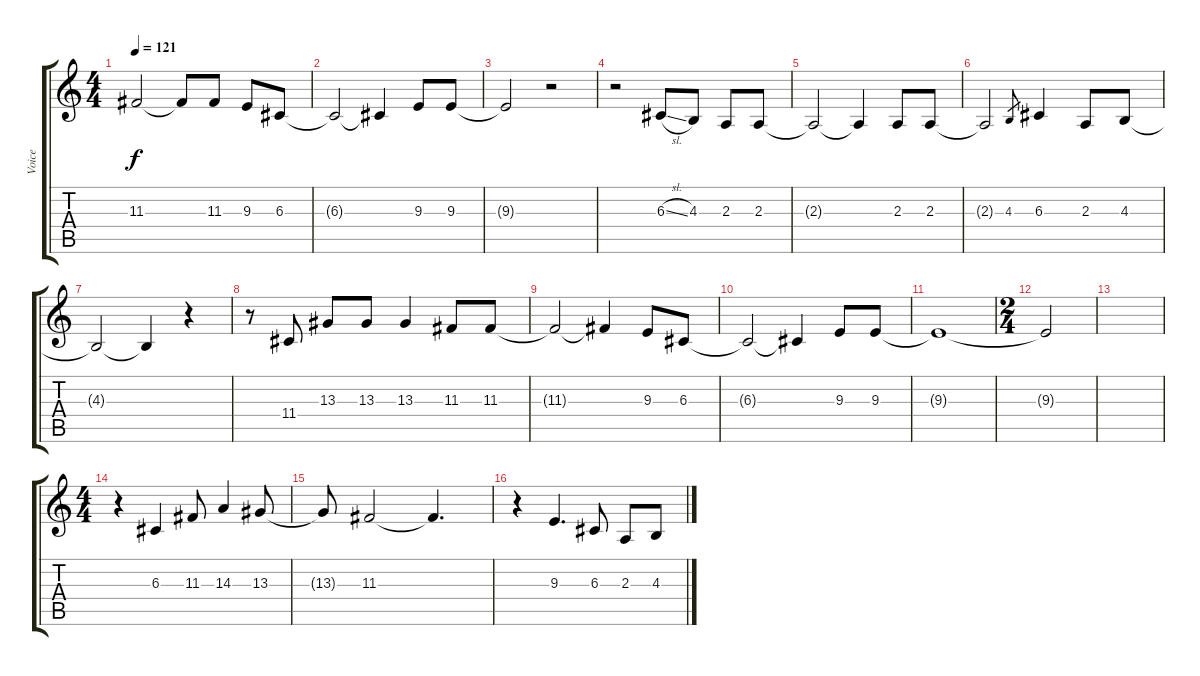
\track ("Voice" "Voice") {instrument lead2sawtooth}
\staff {score tabs}
\tuning (E4 B3 G3 D3 A2 E2) {hide}
\ts (4 4)
\tempo 121
\clef g2
\ks c
11.3{t}.2{dy f} 11.3{t}.8 11.3.8 9.3.8 6.3.8 |
6.3{t}.2 6.3{t}.4 9.3.8 9.3.8 |
9.3{t}.2 r.2 |
r.2 6.3{sl}.8 4.3.8 2.3.8 2.3.8 |
2.3{t}.2 2.3{t}.4 2.3.8 2.3.8 |
2.3{t}.2 4.3.8{gr} 6.3.4 2.3.8 4.3.8 |
4.3{t}.2 4.3{t}.4 r.4 |
r.8 11.4.8 13.3.8 13.3.8 13.3.4 11.3.8 11.3.8 |
11.3{t}.2 11.3{t}.4 9.3.8 6.3.8 |
6.3{t}.2 6.3{t}.4 9.3.8 9.3.8 |
9.3{t}.1 |
\ts (2 4)
9.3{t}.2 |
|
\ts (4 4)
r.4 6.3.4 11.3.8 14.3.4 13.3.8 |
13.3{t}.8 11.3.2 11.3{t}.4{d} |
r.4 9.3.4{d} 6.3.8 2.3.8 4.3.8
